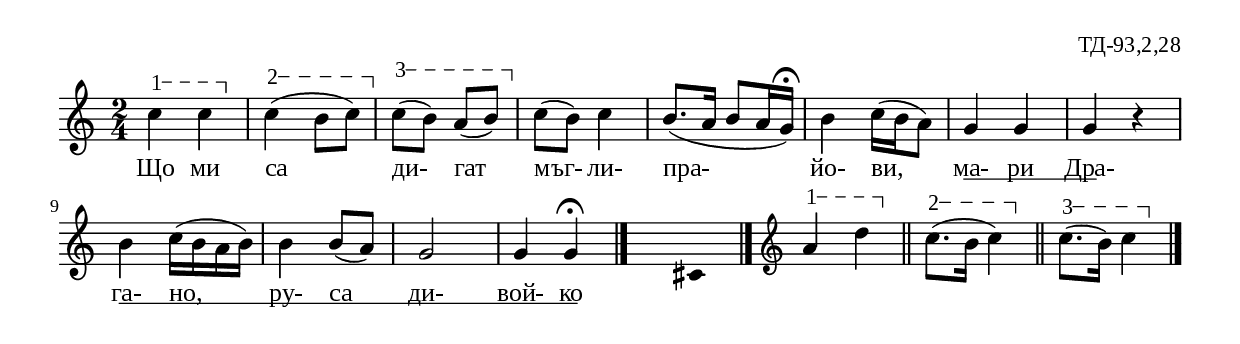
%{
TD_093_2_28
%}

\include "td-preamble.ly"

\score {
\relative c'' {
% \tempo 4 = 152
 \time 2/4
\varA 
c4\startTextSpan c\stopTextSpan | 
\varB
c\startTextSpan( b8 c\stopTextSpan) | 
\varC
c\startTextSpan( b) a( b\stopTextSpan) | 
c( b) c4 | b8.([ a16] b8[a16 g\fermata]) |
b4 c16( b a8) | g4 g | g r | b4 c16( b a b) | b4 b8( a) g2 | g4 g\fermata
 \bar "|." 
s4 \fixB cis,4 \fixC
 \bar "|." 
\endm
\varA 
a'4\startTextSpan d\stopTextSpan \bar "||"
\varB
c8.\startTextSpan([ b16] c4\stopTextSpan) \bar "||"
\varC
c8.\startTextSpan( b16) c4\stopTextSpan 
 \bar "|." 
}
\addlyrics { Що ми са ди- гат мъг- ли- пра- йо- ви, 
ма- \startTextSpan ри Дра- \stopTextSpan га- \startTextSpan но, 
ру- са ди- вой- ко \stopTextSpan  }
%
\layout {
  indent = #0
  line-width = 190\mm
  ragged-right=##f
\context {
      \Lyrics
      \consists "Text_spanner_engraver"
      \override TextSpanner #'direction = #DOWN
      \override TextSpanner #'style = #'line    
      \override TextSpanner #'outside-staff-priority = ##f
      \override TextSpanner #'padding = #0.2 % sets the distance of the line from the lyrics
      \override TextSpanner #'bound-details =
      #`((left . ((Y . 0)
                  (padding . 0)
                  (attach-dir . ,LEFT)))
         (left-broken . ((end-on-note . #t)))
         (right . ((Y . 0)
                   (padding . 0)
                   (attach-dir . ,RIGHT))))
    }
  
}
%
\midi { 
	\context {
		\Score
		tempoWholesPerMinute = #(ly:make-moment 152 4)
		}
	}
}
%
\header{
  opus = "ТД-93,2,28"
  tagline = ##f
}


